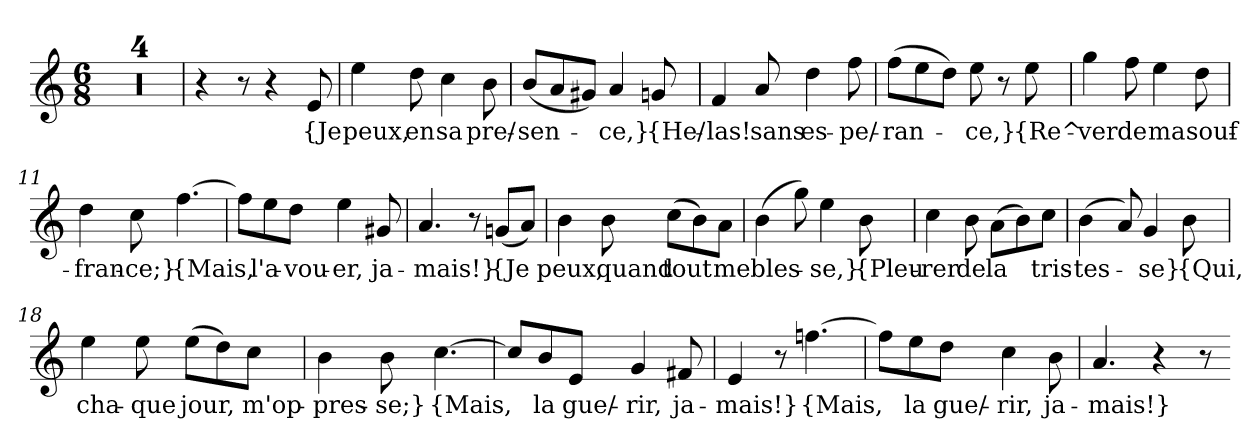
**kern	**text
*part1	*part1
*staff1	*staff1
*clefG2	*
*k[]	*
*M6/8	*
=1	=1
2.r	.
=2	=2
2.r	.
=3	=3
2.r	.
=4	=4
2.r	.
=5	=5
4r	.
8r	.
4r	.
8e	{Je
=6	=6
4ee	peux,
8dd	en
4cc	sa
8b	pre/-
=7	=7
(8b/L	-sen-
8a/	.
8g#X/J)	.
4a	-ce,}
8gn	{He/-
=8	=8
4f	-las!
8a	sans
4dd	es-
8ff	-pe/-
=9	=9
(8ff\L	-ran-
8ee\	.
8dd\J)	.
8ee	-ce,}
8r	.
8ee	{Re^-
=10	=10
4gg	-ver
8ff	de
4ee	ma
8dd	souf-
=11	=11
4dd	-fran-
8cc	-ce;}
[4.ff	{Mais,
=12	=12
8ff\L]	.
8ee\	l'a-
8dd\J	-vou-
4ee	-er,
8g#X	ja-
=13	=13
4.a	-mais!}
8r	.
(8gn/L	{Je
8a/J)	.
=14	=14
4b	peux,
8b	quand
(8cc\L	tout
8b\)	.
8a\J	me
=15	=15
(4b	bles-
8gg)	.
4ee	-se,}
8b	{Pleu-
=16	=16
4cc	-rer
8b	de
(8a\L	la
8b\)	.
8cc\J	tris-
=17	=17
(4b	-tes-
8a)	.
4g	-se}
8b	{Qui,
=18	=18
4ee	cha-
8ee	-que
(8ee\L	jour,
8dd\)	.
8cc\J	m'op-
=19	=19
4b	-pres-
8b	-se;}
[4.cc	{Mais,
=20	=20
8cc/L]	.
8b/	la
8e/J	gue/-
4g	-rir,
8f#X	ja-
=21	=21
4e	mais!}
8r	.
[4.ffn	{Mais,
=22	=22
8ffn\L]	.
8ee\	la
8dd\J	gue/-
4cc	-rir,
8b	ja-
=23	=23
4.a	-mais!}
4r	.
8r	.
=-	=-
*-	*-
